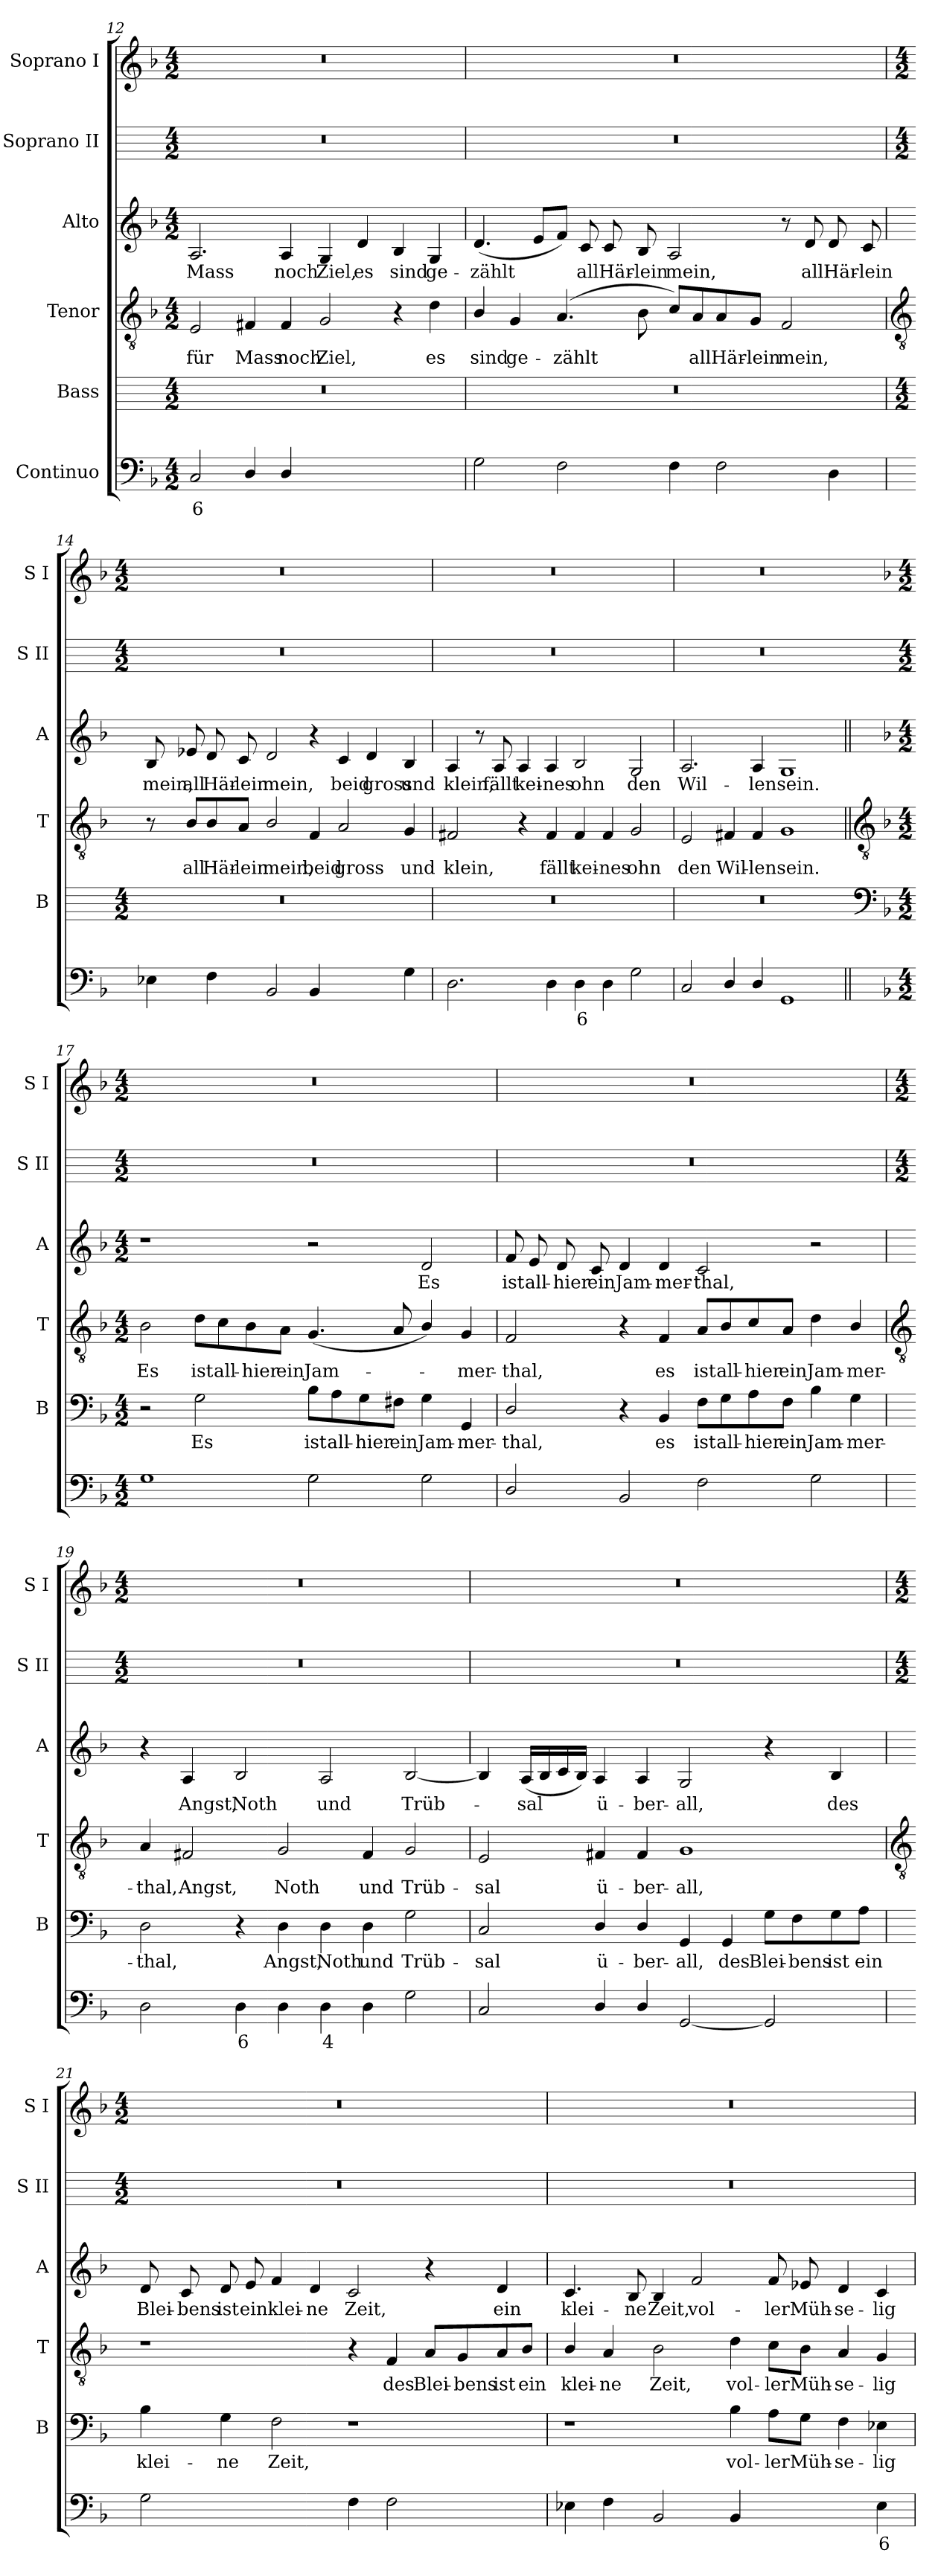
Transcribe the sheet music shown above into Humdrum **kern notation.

**kern	**text	**kern	**text	**kern	**text	**kern	**text	**kern	**kern
*part6	*part6	*part5	*part5	*part4	*part4	*part3	*part3	*part2	*part1
*staff6	*staff6	*staff5	*staff5	*staff4	*staff4	*staff3	*staff3	*staff2	*staff1
*I"Continuo	*	*I"Bass	*	*I"Tenor	*	*I"Alto	*	*I"Soprano II	*I"Soprano I
*	*	*I'B	*	*I'T	*	*I'A	*	*I'S II	*I'S I
!!LO:LB:g=z
*clefF4	*	*	*	*clefGv2	*	*clefG2	*	*	*clefG2
*k[b-]	*	*	*	*k[b-]	*	*k[b-]	*	*	*k[b-]
*F:	*	*	*	*F:	*	*F:	*	*	*F:
*M4/2	*	*M4/2	*	*M4/2	*	*M4/2	*	*M4/2	*M4/2
=12	=12	=12	=12	=12	=12	=12	=12	=12	=12
!	!LO:LY:b	!	!	!	!LO:LY:b	!	!LO:LY:b	!	!
2C	6	0r	.	2E	für	2.A	Mass	0r	0r
!	!	!	!	!	!LO:LY:b	!	!	!	!
4D/	.	.	.	4F#X	Mass	.	.	.	.
!	!	!	!	!	!LO:LY:b	!	!LO:LY:b	!	!
4D/	.	.	.	4F#	noch	4A	noch	.	.
!	!	!	!	!	!LO:LY:b	!	!LO:LY:b	!	!
[2GGyy	.	.	.	2G	Ziel,	4G	Ziel,	.	.
!	!	!	!	!	!	!	!LO:LY:b	!	!
.	.	.	.	.	.	4d	es	.	.
!	!	!	!	!	!	!	!LO:LY:b	!	!
2GGyy]	.	.	.	4r	.	4B-	sind	.	.
!	!	!	!	!	!LO:LY:b	!	!LO:LY:b	!	!
.	.	.	.	4d	es	4G	ge-	.	.
=13	=13	=13	=13	=13	=13	=13	=13	=13	=13
!	!	!	!	!	!LO:LY:b	!	!LO:LY:b	!	!
2G	.	0r	.	4B-/	sind	(<4.d	-zählt	0r	0r
!	!	!	!	!	!LO:LY:b	!	!	!	!
.	.	.	.	4G	ge-	.	.	.	.
.	.	.	.	.	.	8eL	.	.	.
!	!	!	!	!	!LO:LY:b	!	!	!	!
2F	.	.	.	(>4.A	-zählt	8fJ)	.	.	.
!	!	!	!	!	!	!	!LO:LY:b	!	!
.	.	.	.	.	.	8c	all	.	.
!	!	!	!	!	!	!	!LO:LY:b	!	!
.	.	.	.	.	.	8c	Här-	.	.
!	!	!	!	!	!	!	!LO:LY:b	!	!
.	.	.	.	8B-	.	8B-	-lein	.	.
!	!	!	!	!	!	!	!LO:LY:b	!	!
4F	.	.	.	8c/L)	.	2A	mein,	.	.
!	!	!	!	!	!LO:LY:b	!	!	!	!
.	.	.	.	8A/	all	.	.	.	.
!	!	!	!	!	!LO:LY:b	!	!	!	!
2F	.	.	.	8A/	Här-	.	.	.	.
!	!	!	!	!	!LO:LY:b	!	!	!	!
.	.	.	.	8G/J	-lein	.	.	.	.
!	!	!	!	!	!LO:LY:b	!	!	!	!
.	.	.	.	2F	mein,	8r	.	.	.
!	!	!	!	!	!	!	!LO:LY:b	!	!
.	.	.	.	.	.	8d	all	.	.
!	!	!	!	!	!	!	!LO:LY:b	!	!
4D	.	.	.	.	.	8d	Här-	.	.
!	!	!	!	!	!	!	!LO:LY:b	!	!
.	.	.	.	.	.	8c	-lein	.	.
!!LO:LB:g=z
=14	=14	=14	=14	=14	=14	=14	=14	=14	=14
*	*	*	*	*clefGv2	*	*	*	*	*
*	*	*M4/2	*	*	*	*	*	*M4/2	*M4/2
!	!	!	!	!	!	!	!LO:LY:b	!	!
4E-X	.	0r	.	8r	.	8B-	mein,	0r	0r
!	!	!	!	!	!LO:LY:b	!	!LO:LY:b	!	!
.	.	.	.	8B-/L	all	8e-X	all	.	.
!	!	!	!	!	!LO:LY:b	!	!LO:LY:b	!	!
4F	.	.	.	8B-/	Här-	8d	Här-	.	.
!	!	!	!	!	!LO:LY:b	!	!LO:LY:b	!	!
.	.	.	.	8A/J	-lein	8c	-lein	.	.
!	!	!	!	!	!LO:LY:b	!	!LO:LY:b	!	!
2BB-	.	.	.	2B-/	mein,	2d	mein,	.	.
!	!	!	!	!	!LO:LY:b	!	!	!	!
4BB-	.	.	.	4F	beid	4r	.	.	.
!	!LO:LY:b	!	!	!	!LO:LY:b	!	!LO:LY:b	!	!
[4Fyy	5	.	.	2A/	gross	4c	beid	.	.
!	!LO:LY:b	!	!	!	!	!	!LO:LY:b	!	!
4Fyy]	6	.	.	.	.	4d	gross	.	.
!	!	!	!	!	!LO:LY:b	!	!LO:LY:b	!	!
4G	.	.	.	4G	und	4B-	und	.	.
=15	=15	=15	=15	=15	=15	=15	=15	=15	=15
!	!	!	!	!	!LO:LY:b	!	!LO:LY:b	!	!
2.D	.	0r	.	2F#X	klein,	4A	klein,	0r	0r
.	.	.	.	.	.	8r	.	.	.
!	!	!	!	!	!	!	!LO:LY:b	!	!
.	.	.	.	.	.	8A	fällt	.	.
!	!	!	!	!	!	!	!LO:LY:b	!	!
.	.	.	.	4r	.	4A	kei-	.	.
!	!	!	!	!	!LO:LY:b	!	!LO:LY:b	!	!
4D	.	.	.	4F#	fällt	4A	-nes	.	.
!	!LO:LY:b	!	!	!	!LO:LY:b	!	!LO:LY:b	!	!
4D	6	.	.	4F#	kei-	2B-	ohn	.	.
!	!	!	!	!	!LO:LY:b	!	!	!	!
4D	.	.	.	4F#	-nes	.	.	.	.
!	!	!	!	!	!LO:LY:b	!	!LO:LY:b	!	!
2G	.	.	.	2G	ohn	2G	den	.	.
=16	=16	=16	=16	=16	=16	=16	=16	=16	=16
!	!	!	!	!	!LO:LY:b	!	!LO:LY:b	!	!
2C	.	0r	.	2E	den	2.A	Wil-	0r	0r
!	!	!	!	!	!LO:LY:b	!	!	!	!
4D/	.	.	.	4F#X	Wil-	.	.	.	.
!	!	!	!	!	!LO:LY:b	!	!LO:LY:b	!	!
4D/	.	.	.	4F#	-len	4A	-len	.	.
!	!	!	!	!	!LO:LY:b	!	!LO:LY:b	!	!
1GG	.	.	.	1G	sein.	1G	sein.	.	.
!!LO:LB:g=z
=17||	=17	=17	=17	=17||	=17	=17||	=17	=17	=17
*	*	*clefF4	*	*clefGv2	*	*	*	*	*
*	*	*k[b-]	*	*	*	*	*	*	*
*	*	*F:	*	*	*	*	*	*	*
*M4/2	*	*M4/2	*	*M4/2	*	*M4/2	*	*M4/2	*M4/2
!	!	!	!	!	!LO:LY:b	!	!	!	!
1G	.	2r	.	2B-	Es	1r	.	0r	0r
!	!	!	!LO:LY:b	!	!LO:LY:b	!	!	!	!
.	.	2G	Es	8d\L	ist	.	.	.	.
!	!	!	!	!	!LO:LY:b	!	!	!	!
.	.	.	.	8c\	all-	.	.	.	.
!	!	!	!	!	!LO:LY:b	!	!	!	!
.	.	.	.	8B-\	-hier	.	.	.	.
!	!	!	!	!	!LO:LY:b	!	!	!	!
.	.	.	.	8A\J	ein	.	.	.	.
!	!	!	!LO:LY:b	!	!LO:LY:b	!	!	!	!
2G	.	8B-\L	ist	(<4.G	Jam-	2r	.	.	.
!	!	!	!LO:LY:b	!	!	!	!	!	!
.	.	8A\	all-	.	.	.	.	.	.
!	!	!	!LO:LY:b	!	!	!	!	!	!
.	.	8G\	-hier	.	.	.	.	.	.
!	!	!	!LO:LY:b	!	!	!	!	!	!
.	.	8F#X\J	ein	8A	.	.	.	.	.
!	!	!	!LO:LY:b	!	!	!	!LO:LY:b	!	!
2G	.	4G	Jam-	4B-/)	.	2d	Es	.	.
!	!	!	!LO:LY:b	!	!LO:LY:b	!	!	!	!
.	.	4GG	-mer-	4G	mer-	.	.	.	.
=18	=18	=18	=18	=18	=18	=18	=18	=18	=18
!	!	!	!LO:LY:b	!	!LO:LY:b	!	!LO:LY:b	!	!
2D/	.	2D/	-thal,	2F	-thal,	8f	ist	0r	0r
!	!	!	!	!	!	!	!LO:LY:b	!	!
.	.	.	.	.	.	8e	all-	.	.
!	!	!	!	!	!	!	!LO:LY:b	!	!
.	.	.	.	.	.	8d	-hier	.	.
!	!	!	!	!	!	!	!LO:LY:b	!	!
.	.	.	.	.	.	8c	ein	.	.
!	!	!	!	!	!	!	!LO:LY:b	!	!
2BB-	.	4r	.	4r	.	4d	Jam-	.	.
!	!	!	!LO:LY:b	!	!LO:LY:b	!	!LO:LY:b	!	!
.	.	4BB-	es	4F	es	4d	-mer-	.	.
!	!	!	!LO:LY:b	!	!LO:LY:b	!	!LO:LY:b	!	!
2F	.	8F\L	ist	8A/L	ist	2c	-thal,	.	.
!	!	!	!LO:LY:b	!	!LO:LY:b	!	!	!	!
.	.	8G\	all-	8B-/	all-	.	.	.	.
!	!	!	!LO:LY:b	!	!LO:LY:b	!	!	!	!
.	.	8A\	-hier	8c/	-hier	.	.	.	.
!	!	!	!LO:LY:b	!	!LO:LY:b	!	!	!	!
.	.	8F\J	ein	8A/J	ein	.	.	.	.
!	!	!	!LO:LY:b	!	!LO:LY:b	!	!	!	!
2G	.	4B-	Jam-	4d	Jam-	2r	.	.	.
!	!	!	!LO:LY:b	!	!LO:LY:b	!	!	!	!
.	.	4G	-mer-	4B-/	-mer-	.	.	.	.
!!LO:LB:g=z
=19	=19	=19	=19	=19	=19	=19	=19	=19	=19
*	*	*	*	*clefGv2	*	*	*	*	*
*	*	*	*	*	*	*	*	*M4/2	*M4/2
!	!	!	!LO:LY:b	!	!LO:LY:b	!	!	!	!
2D	.	2D	-thal,	4A	-thal,	4r	.	0r	0r
!	!	!	!	!	!LO:LY:b	!	!LO:LY:b	!	!
.	.	.	.	2F#X	Angst,	4A	Angst,	.	.
!	!LO:LY:b	!	!	!	!	!	!LO:LY:b	!	!
4D	6	4r	.	.	.	2B-	Noth	.	.
!	!	!	!LO:LY:b	!	!LO:LY:b	!	!	!	!
4D	.	4D	Angst,	2G	Noth	.	.	.	.
!	!LO:LY:b	!	!LO:LY:b	!	!	!	!LO:LY:b	!	!
4D	4	4D	Noth	.	.	2A	und	.	.
!	!	!	!LO:LY:b	!	!LO:LY:b	!	!	!	!
4D	.	4D	und	4F#	und	.	.	.	.
!	!	!	!LO:LY:b	!	!LO:LY:b	!	!LO:LY:b	!	!
2G	.	2G	Trüb-	2G	Trüb-	[2B-	Trüb-	.	.
=20	=20	=20	=20	=20	=20	=20	=20	=20	=20
!	!	!	!LO:LY:b	!	!LO:LY:b	!	!	!	!
2C	.	2C	-sal	2E	-sal	4B-]	.	0r	0r
!	!	!	!	!	!	!	!LO:LY:b	!	!
.	.	.	.	.	.	(<16ALL	sal	.	.
.	.	.	.	.	.	16B-	.	.	.
.	.	.	.	.	.	16c	.	.	.
.	.	.	.	.	.	16B-JJ)	.	.	.
!	!	!	!LO:LY:b	!	!LO:LY:b	!	!LO:LY:b	!	!
4D/	.	4D/	ü-	4F#X	ü-	4A	ü-	.	.
!	!	!	!LO:LY:b	!	!LO:LY:b	!	!LO:LY:b	!	!
4D/	.	4D/	-ber-	4F#	-ber-	4A	-ber-	.	.
!	!	!	!LO:LY:b	!	!LO:LY:b	!	!LO:LY:b	!	!
[2GG	.	4GG	-all,	1G	-all,	2G	-all,	.	.
!	!	!	!LO:LY:b	!	!	!	!	!	!
.	.	4GG	des	.	.	.	.	.	.
!	!	!	!LO:LY:b	!	!	!	!	!	!
2GG]	.	8G\L	Blei-	.	.	4r	.	.	.
!	!	!	!LO:LY:b	!	!	!	!	!	!
.	.	8F\	-bens	.	.	.	.	.	.
!	!	!	!LO:LY:b	!	!	!	!LO:LY:b	!	!
.	.	8G\	ist	.	.	4B-	des	.	.
!	!	!	!LO:LY:b	!	!	!	!	!	!
.	.	8A\J	ein	.	.	.	.	.	.
!!LO:LB:g=z
=21	=21	=21	=21	=21	=21	=21	=21	=21	=21
*	*	*	*	*clefGv2	*	*	*	*	*
*	*	*	*	*	*	*	*	*M4/2	*M4/2
!	!	!	!LO:LY:b	!	!	!	!LO:LY:b	!	!
2G	.	4B-	klei-	1r	.	8d	Blei-	0r	0r
!	!	!	!	!	!	!	!LO:LY:b	!	!
.	.	.	.	.	.	8c	-bens	.	.
!	!	!	!LO:LY:b	!	!	!	!LO:LY:b	!	!
.	.	4G	-ne	.	.	8d	ist	.	.
!	!	!	!	!	!	!	!LO:LY:b	!	!
.	.	.	.	.	.	8e	ein	.	.
!	!LO:LY:b	!	!LO:LY:b	!	!	!	!LO:LY:b	!	!
[4Fyy	5	2F	Zeit,	.	.	4f	klei-	.	.
!	!LO:LY:b	!	!	!	!	!	!LO:LY:b	!	!
4Fyy]	6	.	.	.	.	4d	-ne	.	.
!	!	!	!	!	!	!	!LO:LY:b	!	!
4F	.	1r	.	4r	.	2c	Zeit,	.	.
!	!	!	!	!	!LO:LY:b	!	!	!	!
2F	.	.	.	4F	des	.	.	.	.
!	!	!	!	!	!LO:LY:b	!	!	!	!
.	.	.	.	8A/L	Blei-	4r	.	.	.
!	!	!	!	!	!LO:LY:b	!	!	!	!
.	.	.	.	8G/	-bens	.	.	.	.
!	!LO:LY:b	!	!	!	!LO:LY:b	!	!LO:LY:b	!	!
[8DLyy	5	.	.	8A/	ist	4d	ein	.	.
!	!LO:LY:b	!	!	!	!LO:LY:b	!	!	!	!
8DJyy]	6	.	.	8B-/J	ein	.	.	.	.
=22	=22	=22	=22	=22	=22	=22	=22	=22	=22
!	!	!	!	!	!LO:LY:b	!	!LO:LY:b	!	!
4E-X	.	1r	.	4B-/	klei-	4.c	klei-	0r	0r
!	!	!	!	!	!LO:LY:b	!	!	!	!
4F	.	.	.	4A	-ne	.	.	.	.
!	!	!	!	!	!	!	!LO:LY:b	!	!
.	.	.	.	.	.	8B-	-ne	.	.
!	!	!	!	!	!LO:LY:b	!	!LO:LY:b	!	!
2BB-	.	.	.	2B-	Zeit,	4B-	Zeit,	.	.
!	!	!	!	!	!	!	!LO:LY:b	!	!
.	.	.	.	.	.	2f	vol-	.	.
!	!	!	!LO:LY:b	!	!LO:LY:b	!	!	!	!
4BB-	.	4B-	vol-	4d	vol-	.	.	.	.
!	!LO:LY:b	!	!LO:LY:b	!	!LO:LY:b	!	!LO:LY:b	!	!
[4Fyy	5	8A\L	-ler	8c\L	-ler	8f	-ler	.	.
!	!	!	!LO:LY:b	!	!LO:LY:b	!	!LO:LY:b	!	!
.	.	8G\J	Müh-	8B-\J	Müh-	8e-X	Müh-	.	.
!	!LO:LY:b	!	!LO:LY:b	!	!LO:LY:b	!	!LO:LY:b	!	!
4Fyy]	6	4F	-se-	4A	-se-	4d	-se-	.	.
!	!LO:LY:b	!	!LO:LY:b	!	!LO:LY:b	!	!LO:LY:b	!	!
4E-	6	4E-X	-lig-	4G	-lig-	4c	-lig-	.	.
=	=	=	=	=	=	=	=	=	=
*-	*-	*-	*-	*-	*-	*-	*-	*-	*-
